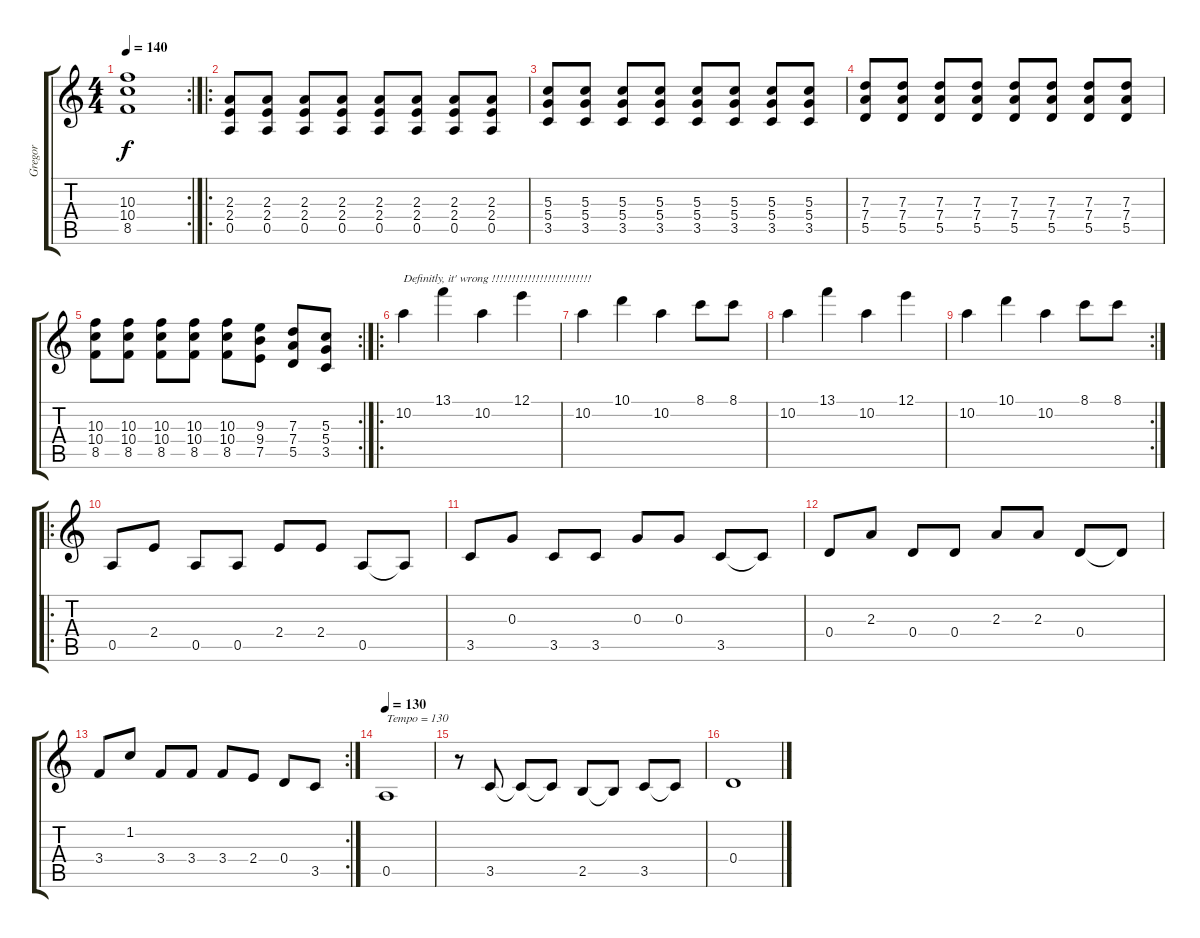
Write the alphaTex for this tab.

\track ("Gregor" "Gregor") {instrument overdrivenguitar}
\staff {score tabs}
\tuning (E4 B3 G3 D3 A2 D2) {hide}
\rc 2
\ts (4 4)
\tempo 140
\clef g2
\ks c
(10.3 10.4 8.5).1{dy f} |
\ro
(2.3 2.4 0.5).8 (2.3 2.4 0.5).8 (2.3 2.4 0.5).8 (2.3 2.4 0.5).8 (2.3 2.4 0.5).8 (2.3 2.4 0.5).8 (2.3 2.4 0.5).8 (2.3 2.4 0.5).8 |
(5.3 5.4 3.5).8 (5.3 5.4 3.5).8 (5.3 5.4 3.5).8 (5.3 5.4 3.5).8 (5.3 5.4 3.5).8 (5.3 5.4 3.5).8 (5.3 5.4 3.5).8 (5.3 5.4 3.5).8 |
(7.3 7.4 5.5).8 (7.3 7.4 5.5).8 (7.3 7.4 5.5).8 (7.3 7.4 5.5).8 (7.3 7.4 5.5).8 (7.3 7.4 5.5).8 (7.3 7.4 5.5).8 (7.3 7.4 5.5).8 |
\rc 2
(10.3 10.4 8.5).8 (10.3 10.4 8.5).8 (10.3 10.4 8.5).8 (10.3 10.4 8.5).8 (10.3 10.4 8.5).8 (9.3 9.4 7.5).8 (7.3 7.4 5.5).8 (5.3 5.4 3.5).8 |
\ro
10.2.4{txt "Definitly, it' wrong !!!!!!!!!!!!!!!!!!!!!!!!!"} 13.1.4 10.2.4 12.1.4 |
10.2.4 10.1.4 10.2.4 8.1.8 8.1.8 |
10.2.4 13.1.4 10.2.4 12.1.4 |
\rc 2
10.2.4 10.1.4 10.2.4 8.1.8 8.1.8 |
\ro
0.5.8 2.4.8 0.5.8 0.5.8 2.4.8 2.4.8 0.5.8 0.5{t}.8 |
3.5.8 0.3.8 3.5.8 3.5.8 0.3.8 0.3.8 3.5.8 3.5{t}.8 |
0.4.8 2.3.8 0.4.8 0.4.8 2.3.8 2.3.8 0.4.8 0.4{t}.8 |
\rc 2
3.4.8 1.2.8 3.4.8 3.4.8 3.4.8 2.4.8 0.4.8 3.5.8 |
\tempo 130
0.5.1{txt "Tempo = 130"} |
r.8 3.5.8 3.5{t}.8 3.5{t}.8 2.5.8 2.5{t}.8 3.5.8 3.5{t}.8 |
0.4.1
